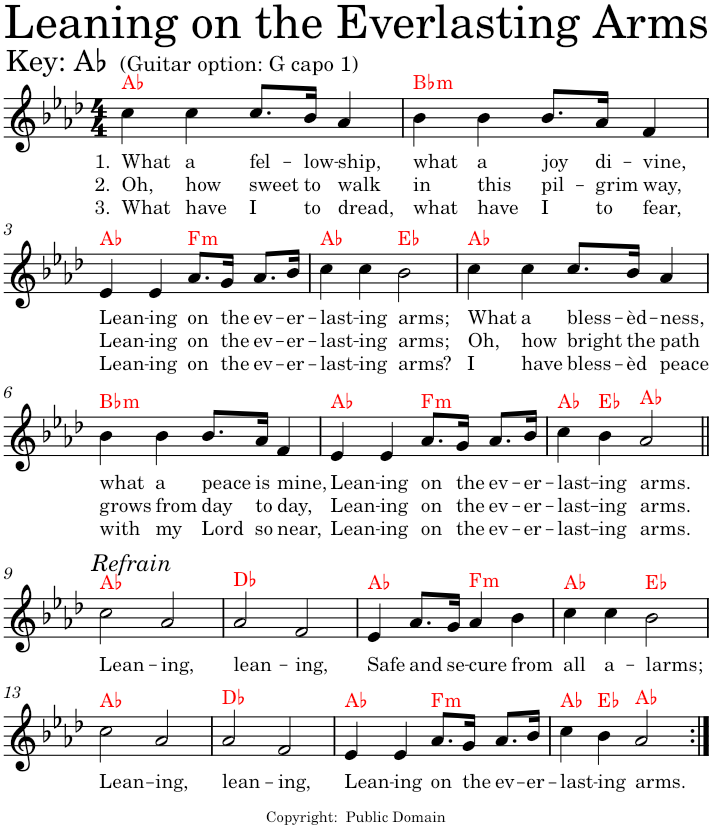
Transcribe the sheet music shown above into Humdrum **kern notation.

**kern	**text	**text	**text	**harte
*part1	*part1	*part1	*part1	*part1
*staff1	*staff1	*staff1	*staff1	*
*I"Piano	*	*	*	*
*I'Pno.	*	*	*	*
*clefG2	*	*	*	*
*k[b-e-a-d-]	*	*	*	*
*M4/4	*	*	*	*
=1	=1	=1	=1	=1
!	!LO:LY:b	!LO:LY:b	!LO:LY:b	!
4cc\	1. What	2. Oh,	3. What	Ab:maj
!	!LO:LY:b	!LO:LY:b	!LO:LY:b	!
4cc\	a	how	have	.
!	!LO:LY:b	!LO:LY:b	!LO:LY:b	!
8.cc/L	fel-	sweet	I	.
!	!LO:LY:b	!LO:LY:b	!LO:LY:b	!
16b-/Jk	-low-	to	to	.
!	!LO:LY:b	!LO:LY:b	!LO:LY:b	!
4a-/	-ship,	walk	dread,	.
=2	=2	=2	=2	=2
!	!LO:LY:b	!LO:LY:b	!LO:LY:b	!LO:H:kt=m
4b-\	what	in	what	Bb:min
!	!LO:LY:b	!LO:LY:b	!LO:LY:b	!
4b-\	a	this	have	.
!	!LO:LY:b	!LO:LY:b	!LO:LY:b	!
8.b-/L	joy	pil-	I	.
!	!LO:LY:b	!LO:LY:b	!LO:LY:b	!
16a-/Jk	di-	-grim	to	.
!	!LO:LY:b	!LO:LY:b	!LO:LY:b	!
4f/	-vine,	way,	fear,	.
!!LO:LB:g=z
=3	=3	=3	=3	=3
!	!LO:LY:b	!LO:LY:b	!LO:LY:b	!
4e-/	Lean-	Lean-	Lean-	Ab:maj
!	!LO:LY:b	!LO:LY:b	!LO:LY:b	!
4e-/	-ing	-ing	-ing	.
!	!LO:LY:b	!LO:LY:b	!LO:LY:b	!LO:H:kt=m
8.a-/L	on	on	on	F:min
!	!LO:LY:b	!LO:LY:b	!LO:LY:b	!
16g/Jk	the	the	the	.
!	!LO:LY:b	!LO:LY:b	!LO:LY:b	!
8.a-/L	ev-	ev-	ev-	.
!	!LO:LY:b	!LO:LY:b	!LO:LY:b	!
16b-/Jk	-er-	-er-	-er-	.
=4	=4	=4	=4	=4
!	!LO:LY:b	!LO:LY:b	!LO:LY:b	!
4cc\	-last-	-last-	-last-	Ab:maj
!	!LO:LY:b	!LO:LY:b	!LO:LY:b	!
4cc\	-ing	-ing	-ing	.
!	!LO:LY:b	!LO:LY:b	!LO:LY:b	!
2b-\	arms;	arms;	arms?	Eb:maj
=5	=5	=5	=5	=5
!	!LO:LY:b	!LO:LY:b	!LO:LY:b	!
4cc\	What	Oh,	I	Ab:maj
!	!LO:LY:b	!LO:LY:b	!LO:LY:b	!
4cc\	a	how	have	.
!	!LO:LY:b	!LO:LY:b	!LO:LY:b	!
8.cc/L	bless-	bright	bless-	.
!	!LO:LY:b	!LO:LY:b	!LO:LY:b	!
16b-/Jk	-èd-	the	-èd	.
!	!LO:LY:b	!LO:LY:b	!LO:LY:b	!
4a-/	-ness,	path	peace	.
!!LO:LB:g=z
=6	=6	=6	=6	=6
!	!LO:LY:b	!LO:LY:b	!LO:LY:b	!LO:H:kt=m
4b-\	what	grows	with	Bb:min
!	!LO:LY:b	!LO:LY:b	!LO:LY:b	!
4b-\	a	from	my	.
!	!LO:LY:b	!LO:LY:b	!LO:LY:b	!
8.b-/L	peace	day	Lord	.
!	!LO:LY:b	!LO:LY:b	!LO:LY:b	!
16a-/Jk	is	to	so	.
!	!LO:LY:b	!LO:LY:b	!LO:LY:b	!
4f/	mine,	day,	near,	.
=7	=7	=7	=7	=7
!	!LO:LY:b	!LO:LY:b	!LO:LY:b	!
4e-/	Lean-	Lean-	Lean-	Ab:maj
!	!LO:LY:b	!LO:LY:b	!LO:LY:b	!
4e-/	-ing	-ing	-ing	.
!	!LO:LY:b	!LO:LY:b	!LO:LY:b	!LO:H:kt=m
8.a-/L	on	on	on	F:min
!	!LO:LY:b	!LO:LY:b	!LO:LY:b	!
16g/Jk	the	the	the	.
!	!LO:LY:b	!LO:LY:b	!LO:LY:b	!
8.a-/L	ev-	ev-	ev-	.
!	!LO:LY:b	!LO:LY:b	!LO:LY:b	!
16b-/Jk	-er-	-er-	-er-	.
=8	=8	=8	=8	=8
!	!LO:LY:b	!LO:LY:b	!LO:LY:b	!
4cc\	-last-	-last-	-last-	Ab:maj
!	!LO:LY:b	!LO:LY:b	!LO:LY:b	!
4b-\	-ing	-ing	-ing	Eb:maj
!	!LO:LY:b	!LO:LY:b	!LO:LY:b	!
2a-/	arms.	arms.	arms.	Ab:maj
!!LO:LB:g=z
!!LO:REH:place=s1:a:i:cj:enc=none:fs=12:t=Refrain:qo=1
=9||	=9||	=9||	=9||	=9||
!	!LO:LY:b	!	!	!
2cc\	Lean-	.	.	Ab:maj
!	!LO:LY:b	!	!	!
2a-/	-ing,	.	.	.
=10	=10	=10	=10	=10
!	!LO:LY:b	!	!	!
2a-/	lean-	.	.	Db:maj
!	!LO:LY:b	!	!	!
2f/	-ing,	.	.	.
=11	=11	=11	=11	=11
!	!LO:LY:b	!	!	!
4e-/	Safe	.	.	Ab:maj
!	!LO:LY:b	!	!	!
8.a-/L	and	.	.	.
!	!LO:LY:b	!	!	!
16g/Jk	se-	.	.	.
!	!LO:LY:b	!	!	!LO:H:kt=m
4a-/	-cure	.	.	F:min
!	!LO:LY:b	!	!	!
4b-\	from	.	.	.
=12	=12	=12	=12	=12
!	!LO:LY:b	!	!	!
4cc\	all	.	.	Ab:maj
!	!LO:LY:b	!	!	!
4cc\	a-	.	.	.
!	!LO:LY:b	!	!	!
2b-\	-larms;	.	.	Eb:maj
!!LO:LB:g=z
=13	=13	=13	=13	=13
!	!LO:LY:b	!	!	!
2cc\	Lean-	.	.	Ab:maj
!	!LO:LY:b	!	!	!
2a-/	-ing,	.	.	.
=14	=14	=14	=14	=14
!	!LO:LY:b	!	!	!
2a-/	lean-	.	.	Db:maj
!	!LO:LY:b	!	!	!
2f/	-ing,	.	.	.
=15	=15	=15	=15	=15
!	!LO:LY:b	!	!	!
4e-/	Lean-	.	.	Ab:maj
!	!LO:LY:b	!	!	!
4e-/	-ing	.	.	.
!	!LO:LY:b	!	!	!LO:H:kt=m
8.a-/L	on	.	.	F:min
!	!LO:LY:b	!	!	!
16g/Jk	the	.	.	.
!	!LO:LY:b	!	!	!
8.a-/L	ev-	.	.	.
!	!LO:LY:b	!	!	!
16b-/Jk	-er-	.	.	.
=16	=16	=16	=16	=16
!	!LO:LY:b	!	!	!
4cc\	-last-	.	.	Ab:maj
!	!LO:LY:b	!	!	!
4b-\	-ing	.	.	Eb:maj
!	!LO:LY:b	!	!	!
2a-/	arms.	.	.	Ab:maj
=:|!	=:|!	=:|!	=:|!	=:|!
*-	*-	*-	*-	*-
